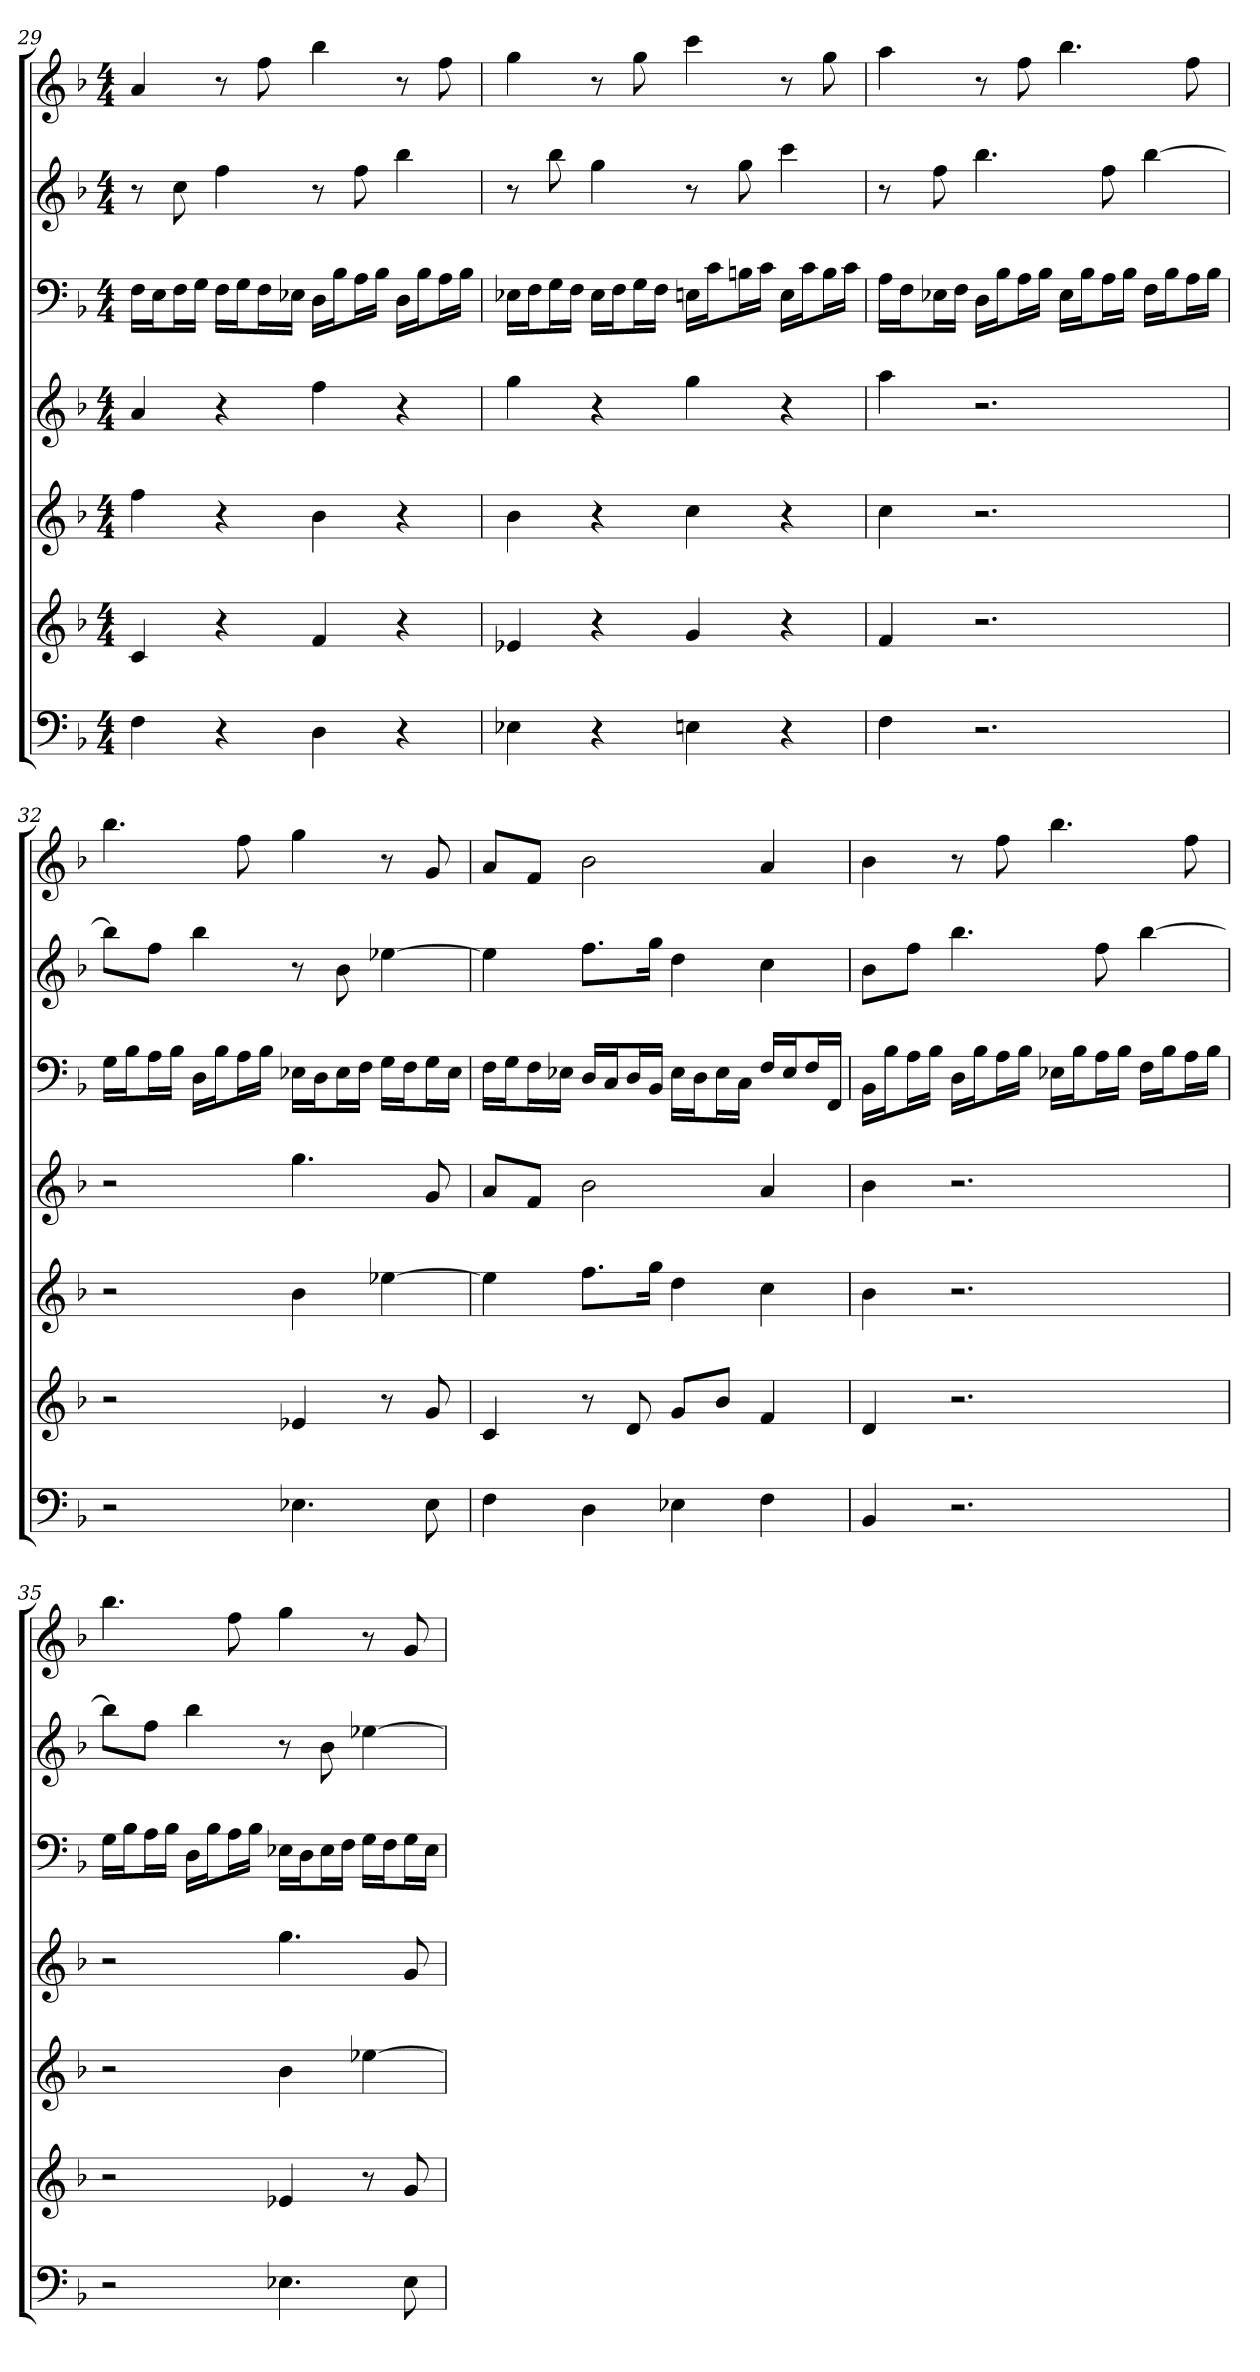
**kern	**kern	**kern	**kern	**kern	**kern	**kern
*part7	*part6	*part5	*part4	*part3	*part2	*part1
*staff7	*staff6	*staff5	*staff4	*staff3	*staff2	*staff1
*k[b-]	*k[b-]	*k[b-]	*k[b-]	*k[b-]	*k[b-]	*k[b-]
*F:	*F:	*F:	*F:	*F:	*F:	*F:
*M4/4	*M4/4	*M4/4	*M4/4	*M4/4	*M4/4	*M4/4
=29	=29	=29	=29	=29	=29	=29
4F	4c	4ff	4a	16FLL	8r	4a
.	.	.	.	16EJ	.	.
.	.	.	.	16FL	8cc	.
.	.	.	.	16GJJ	.	.
4r	4r	4r	4r	16FLL	4ff	8r
.	.	.	.	16GJ	.	.
.	.	.	.	16FL	.	8ff
.	.	.	.	16E-XJJ	.	.
4D	4f	4b-	4ff	16DLL	8r	4bb-
.	.	.	.	16B-J	.	.
.	.	.	.	16AL	8ff	.
.	.	.	.	16B-JJ	.	.
4r	4r	4r	4r	16DLL	4bb-	8r
.	.	.	.	16B-J	.	.
.	.	.	.	16AL	.	8ff
.	.	.	.	16B-JJ	.	.
=30	=30	=30	=30	=30	=30	=30
4E-X	4e-X	4b-	4gg	16E-XLL	8r	4gg
.	.	.	.	16FJ	.	.
.	.	.	.	16GL	8bb-	.
.	.	.	.	16FJJ	.	.
4r	4r	4r	4r	16E-LL	4gg	8r
.	.	.	.	16FJ	.	.
.	.	.	.	16GL	.	8gg
.	.	.	.	16FJJ	.	.
4En	4g	4cc	4gg	16EnLL	8r	4ccc
.	.	.	.	16cJ	.	.
.	.	.	.	16BnL	8gg	.
.	.	.	.	16cJJ	.	.
4r	4r	4r	4r	16ELL	4ccc	8r
.	.	.	.	16cJ	.	.
.	.	.	.	16BL	.	8gg
.	.	.	.	16cJJ	.	.
=31	=31	=31	=31	=31	=31	=31
4F	4f	4cc	4aa	16ALL	8r	4aa
.	.	.	.	16FJ	.	.
.	.	.	.	16E-XL	8ff	.
.	.	.	.	16FJJ	.	.
2.r	2.r	2.r	2.r	16DLL	4.bb-	8r
.	.	.	.	16B-J	.	.
.	.	.	.	16AL	.	8ff
.	.	.	.	16B-JJ	.	.
.	.	.	.	16E-LL	.	4.bb-
.	.	.	.	16B-J	.	.
.	.	.	.	16AL	8ff	.
.	.	.	.	16B-JJ	.	.
.	.	.	.	16FLL	[4bb-	.
.	.	.	.	16B-J	.	.
.	.	.	.	16AL	.	8ff
.	.	.	.	16B-JJ	.	.
=32	=32	=32	=32	=32	=32	=32
2r	2r	2r	2r	16GLL	8bb-L]	4.bb-
.	.	.	.	16B-J	.	.
.	.	.	.	16AL	8ffJ	.
.	.	.	.	16B-JJ	.	.
.	.	.	.	16DLL	4bb-	.
.	.	.	.	16B-J	.	.
.	.	.	.	16AL	.	8ff
.	.	.	.	16B-JJ	.	.
4.E-X	4e-X	4b-	4.gg	16E-XLL	8r	4gg
.	.	.	.	16DJ	.	.
.	.	.	.	16E-L	8b-	.
.	.	.	.	16FJJ	.	.
.	8r	[4ee-X	.	16GLL	[4ee-X	8r
.	.	.	.	16FJ	.	.
8E-	8g	.	8g	16GL	.	8g
.	.	.	.	16E-JJ	.	.
=33	=33	=33	=33	=33	=33	=33
4F	4c	4ee-]	8aL	16FLL	4ee-]	8aL
.	.	.	.	16GJ	.	.
.	.	.	8fJ	16FL	.	8fJ
.	.	.	.	16E-XJJ	.	.
4D	8r	8.ffL	2b-	16DLL	8.ffL	2b-
.	.	.	.	16CJ	.	.
.	8d	.	.	16DL	.	.
.	.	16ggJk	.	16BB-JJ	16ggJk	.
4E-X	8gL	4dd	.	16E-LL	4dd	.
.	.	.	.	16DJ	.	.
.	8b-J	.	.	16E-L	.	.
.	.	.	.	16CJJ	.	.
4F	4f	4cc	4a	16FLL	4cc	4a
.	.	.	.	16E-J	.	.
.	.	.	.	16FL	.	.
.	.	.	.	16FFJJ	.	.
=34	=34	=34	=34	=34	=34	=34
4BB-	4d	4b-	4b-	16BB-LL	8b-L	4b-
.	.	.	.	16B-J	.	.
.	.	.	.	16AL	8ffJ	.
.	.	.	.	16B-JJ	.	.
2.r	2.r	2.r	2.r	16DLL	4.bb-	8r
.	.	.	.	16B-J	.	.
.	.	.	.	16AL	.	8ff
.	.	.	.	16B-JJ	.	.
.	.	.	.	16E-XLL	.	4.bb-
.	.	.	.	16B-J	.	.
.	.	.	.	16AL	8ff	.
.	.	.	.	16B-JJ	.	.
.	.	.	.	16FLL	[4bb-	.
.	.	.	.	16B-J	.	.
.	.	.	.	16AL	.	8ff
.	.	.	.	16B-JJ	.	.
=35	=35	=35	=35	=35	=35	=35
2r	2r	2r	2r	16GLL	8bb-L]	4.bb-
.	.	.	.	16B-J	.	.
.	.	.	.	16AL	8ffJ	.
.	.	.	.	16B-JJ	.	.
.	.	.	.	16DLL	4bb-	.
.	.	.	.	16B-J	.	.
.	.	.	.	16AL	.	8ff
.	.	.	.	16B-JJ	.	.
4.E-X	4e-X	4b-	4.gg	16E-XLL	8r	4gg
.	.	.	.	16DJ	.	.
.	.	.	.	16E-L	8b-	.
.	.	.	.	16FJJ	.	.
.	8r	[4ee-X	.	16GLL	[4ee-X	8r
.	.	.	.	16FJ	.	.
8E-	8g	.	8g	16GL	.	8g
.	.	.	.	16E-JJ	.	.
=	=	=	=	=	=	=
*-	*-	*-	*-	*-	*-	*-
